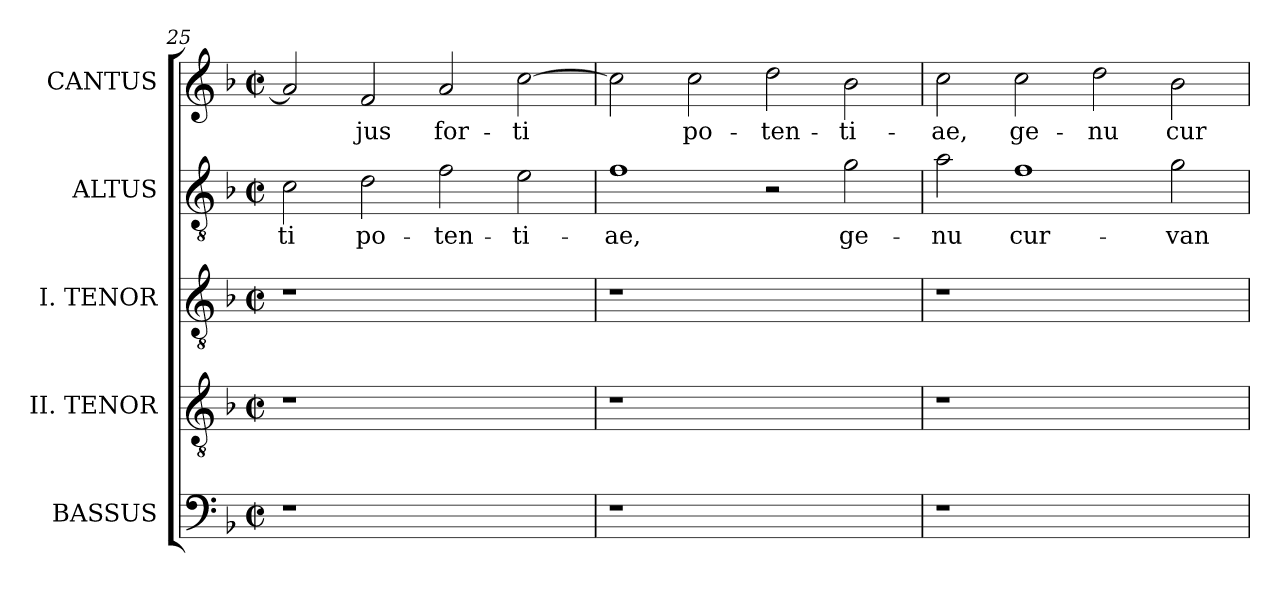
**kern	**kern	**kern	**kern	**text	**kern	**text
*part5	*part4	*part3	*part2	*part2	*part1	*part1
*staff5	*staff4	*staff3	*staff2	*staff2	*staff1	*staff1
*I"BASSUS	*I"II. TENOR	*I"I. TENOR	*I"ALTUS	*	*I"CANTUS	*
*clefF4	*clefGv2	*clefGv2	*clefGv2	*	*clefG2	*
*k[b-]	*k[b-]	*k[b-]	*k[b-]	*	*k[b-]	*
*F:	*F:	*F:	*F:	*	*F:	*
*M2/2	*M2/2	*M2/2	*M2/2	*	*M2/2	*
*met(c|)	*met(c|)	*met(c|)	*met(c|)	*	*met(c|)	*
=25	=25	=25	=25	=25	=25	=25
!	!	!	!	!LO:LY:b:cj	!	!LO:LY:b:cj
1r	1r	1r	2c\	-ti	2a/]	--
!	!	!	!	!LO:LY:b:cj	!	!LO:LY:b:cj
.	.	.	2d\	po-	2f/	-jus
!	!	!	!	!LO:LY:b:cj	!	!LO:LY:b:cj
1ryy	1ryy	1ryy	2f\	-ten-	2a/	for-
!	!	!	!	!LO:LY:b:cj	!	!LO:LY:b:cj
.	.	.	2e\	-ti-	[>2cc\	-ti
=26	=26	=26	=26	=26	=26	=26
!	!	!	!	!LO:LY:b:cj	!	!LO:LY:b:cj
1r	1r	1r	1f	-ae,	2cc\]	.
!	!	!	!	!	!	!LO:LY:b:cj
.	.	.	.	.	2cc\	po-
!	!	!	!	!	!	!LO:LY:b:cj
1ryy	1ryy	1ryy	2r	.	2dd\	-ten-
!	!	!	!	!LO:LY:b:cj	!	!LO:LY:b:cj
.	.	.	2g\	ge-	2b-\	-ti-
=27	=27	=27	=27	=27	=27	=27
!	!	!	!	!LO:LY:b:cj	!	!LO:LY:b:cj
1r	1r	1r	2a\	-nu	2cc\	-ae,
!	!	!	!	!LO:LY:b:cj	!	!LO:LY:b:cj
.	.	.	1f	cur-	2cc\	ge-
!	!	!	!	!	!	!LO:LY:b:cj
1ryy	1ryy	1ryy	.	.	2dd\	-nu
!	!	!	!	!LO:LY:b:cj	!	!LO:LY:b:cj
.	.	.	2g\	-van-	2b-\	cur-
=	=	=	=	=	=	=
*-	*-	*-	*-	*-	*-	*-
